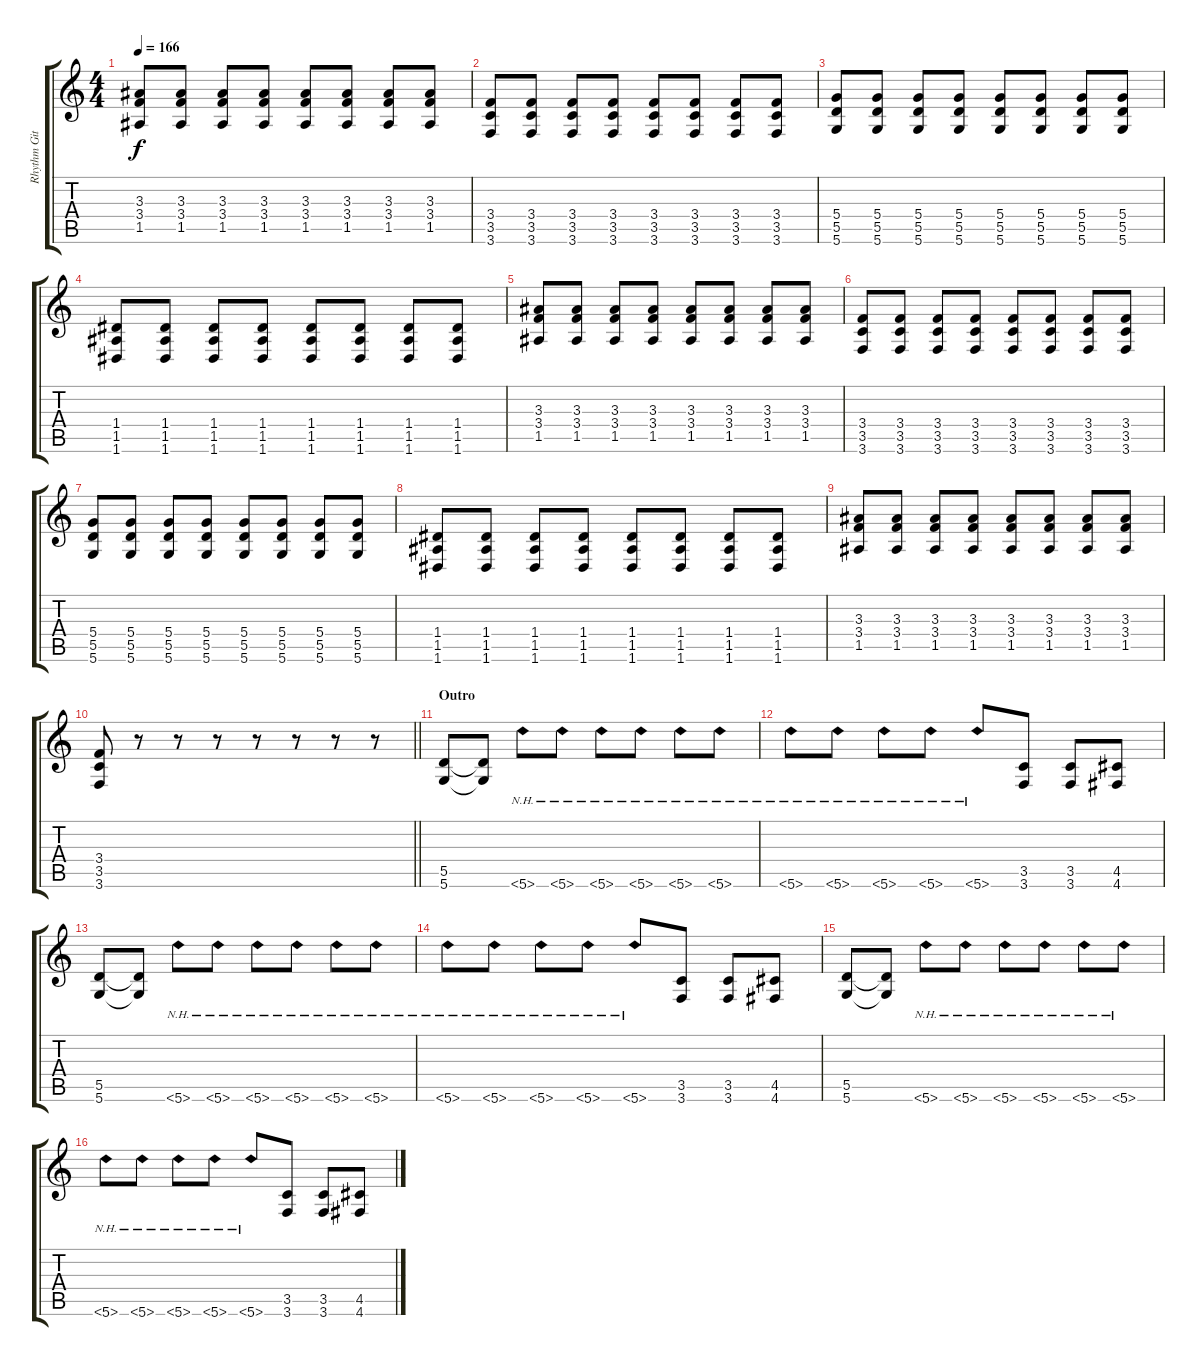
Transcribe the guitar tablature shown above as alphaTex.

\track ("Rhythm Gitarre" "Rhythm Git") {instrument distortionguitar}
\staff {score tabs}
\tuning (E4 B3 G3 D3 A2 D2) {hide}
\ts (4 4)
\tempo 166
\clef g2
\ks c
(3.3 3.4 1.5).8{dy f} (3.3 3.4 1.5).8 (3.3 3.4 1.5).8 (3.3 3.4 1.5).8 (3.3 3.4 1.5).8 (3.3 3.4 1.5).8 (3.3 3.4 1.5).8 (3.3 3.4 1.5).8 |
(3.4 3.5 3.6).8 (3.4 3.5 3.6).8 (3.4 3.5 3.6).8 (3.4 3.5 3.6).8 (3.4 3.5 3.6).8 (3.4 3.5 3.6).8 (3.4 3.5 3.6).8 (3.4 3.5 3.6).8 |
(5.4 5.5 5.6).8 (5.4 5.5 5.6).8 (5.4 5.5 5.6).8 (5.4 5.5 5.6).8 (5.4 5.5 5.6).8 (5.4 5.5 5.6).8 (5.4 5.5 5.6).8 (5.4 5.5 5.6).8 |
(1.4 1.5 1.6).8 (1.4 1.5 1.6).8 (1.4 1.5 1.6).8 (1.4 1.5 1.6).8 (1.4 1.5 1.6).8 (1.4 1.5 1.6).8 (1.4 1.5 1.6).8 (1.4 1.5 1.6).8 |
(3.3 3.4 1.5).8 (3.3 3.4 1.5).8 (3.3 3.4 1.5).8 (3.3 3.4 1.5).8 (3.3 3.4 1.5).8 (3.3 3.4 1.5).8 (3.3 3.4 1.5).8 (3.3 3.4 1.5).8 |
(3.4 3.5 3.6).8 (3.4 3.5 3.6).8 (3.4 3.5 3.6).8 (3.4 3.5 3.6).8 (3.4 3.5 3.6).8 (3.4 3.5 3.6).8 (3.4 3.5 3.6).8 (3.4 3.5 3.6).8 |
(5.4 5.5 5.6).8 (5.4 5.5 5.6).8 (5.4 5.5 5.6).8 (5.4 5.5 5.6).8 (5.4 5.5 5.6).8 (5.4 5.5 5.6).8 (5.4 5.5 5.6).8 (5.4 5.5 5.6).8 |
(1.4 1.5 1.6).8 (1.4 1.5 1.6).8 (1.4 1.5 1.6).8 (1.4 1.5 1.6).8 (1.4 1.5 1.6).8 (1.4 1.5 1.6).8 (1.4 1.5 1.6).8 (1.4 1.5 1.6).8 |
(3.3 3.4 1.5).8 (3.3 3.4 1.5).8 (3.3 3.4 1.5).8 (3.3 3.4 1.5).8 (3.3 3.4 1.5).8 (3.3 3.4 1.5).8 (3.3 3.4 1.5).8 (3.3 3.4 1.5).8 |
\barLineRight lightlight
(3.4 3.5 3.6).8 r.8 r.8 r.8 r.8 r.8 r.8 r.8 |
\section ("" "Outro")
(5.5 5.6).8 (5.5{t} 5.6{t}).8 5.6{nh}.8 5.6{nh}.8 5.6{nh}.8 5.6{nh}.8 5.6{nh}.8 5.6{nh}.8 |
5.6{nh}.8 5.6{nh}.8 5.6{nh}.8 5.6{nh}.8 5.6{nh}.8 (3.5 3.6).8 (3.5 3.6).8 (4.5 4.6).8 |
(5.5 5.6).8 (5.5{t} 5.6{t}).8 5.6{nh}.8 5.6{nh}.8 5.6{nh}.8 5.6{nh}.8 5.6{nh}.8 5.6{nh}.8 |
5.6{nh}.8 5.6{nh}.8 5.6{nh}.8 5.6{nh}.8 5.6{nh}.8 (3.5 3.6).8 (3.5 3.6).8 (4.5 4.6).8 |
(5.5 5.6).8 (5.5{t} 5.6{t}).8 5.6{nh}.8 5.6{nh}.8 5.6{nh}.8 5.6{nh}.8 5.6{nh}.8 5.6{nh}.8 |
5.6{nh}.8 5.6{nh}.8 5.6{nh}.8 5.6{nh}.8 5.6{nh}.8 (3.5 3.6).8 (3.5 3.6).8 (4.5 4.6).8
